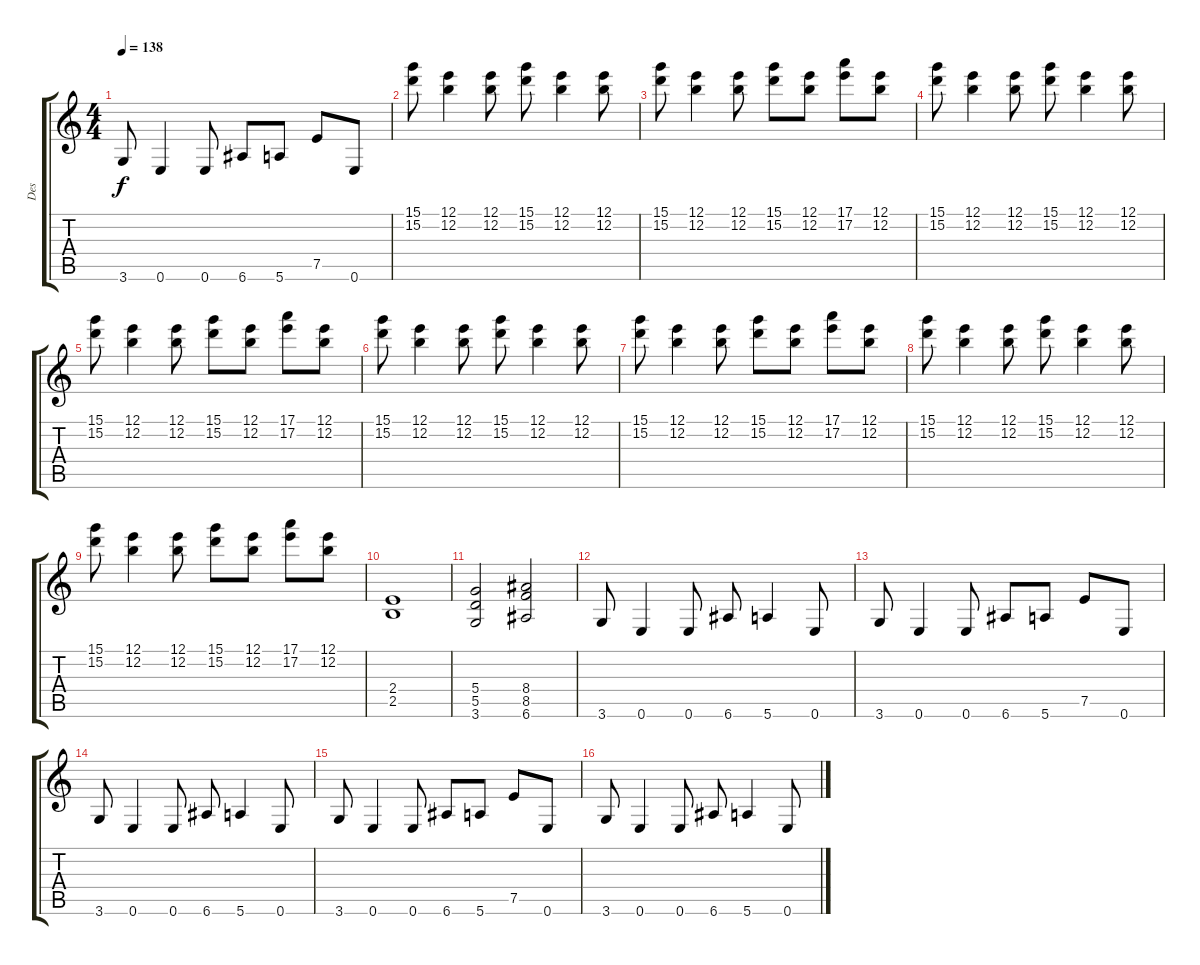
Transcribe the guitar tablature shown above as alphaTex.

\track ("Des" "Des") {instrument overdrivenguitar}
\staff {score tabs}
\tuning (E4 B3 G3 D3 A2 E2) {hide}
\ts (4 4)
\tempo 138
\clef g2
\ks c
3.6.8{dy f} 0.6.4 0.6.8 6.6.8 5.6.8 7.5.8 0.6.8 |
(15.1 15.2).8 (12.1 12.2).4 (12.1 12.2).8 (15.1 15.2).8 (12.1 12.2).4 (12.1 12.2).8 |
(15.1 15.2).8 (12.1 12.2).4 (12.1 12.2).8 (15.1 15.2).8 (12.1 12.2).8 (17.1 17.2).8 (12.1 12.2).8 |
(15.1 15.2).8 (12.1 12.2).4 (12.1 12.2).8 (15.1 15.2).8 (12.1 12.2).4 (12.1 12.2).8 |
(15.1 15.2).8 (12.1 12.2).4 (12.1 12.2).8 (15.1 15.2).8 (12.1 12.2).8 (17.1 17.2).8 (12.1 12.2).8 |
(15.1 15.2).8 (12.1 12.2).4 (12.1 12.2).8 (15.1 15.2).8 (12.1 12.2).4 (12.1 12.2).8 |
(15.1 15.2).8 (12.1 12.2).4 (12.1 12.2).8 (15.1 15.2).8 (12.1 12.2).8 (17.1 17.2).8 (12.1 12.2).8 |
(15.1 15.2).8 (12.1 12.2).4 (12.1 12.2).8 (15.1 15.2).8 (12.1 12.2).4 (12.1 12.2).8 |
(15.1 15.2).8 (12.1 12.2).4 (12.1 12.2).8 (15.1 15.2).8 (12.1 12.2).8 (17.1 17.2).8 (12.1 12.2).8 |
(2.4 2.5).1 |
(5.4 5.5 3.6).2 (8.4 8.5 6.6).2 |
3.6.8 0.6.4 0.6.8 6.6.8 5.6.4 0.6.8 |
3.6.8 0.6.4 0.6.8 6.6.8 5.6.8 7.5.8 0.6.8 |
3.6.8 0.6.4 0.6.8 6.6.8 5.6.4 0.6.8 |
3.6.8 0.6.4 0.6.8 6.6.8 5.6.8 7.5.8 0.6.8 |
3.6.8 0.6.4 0.6.8 6.6.8 5.6.4 0.6.8
